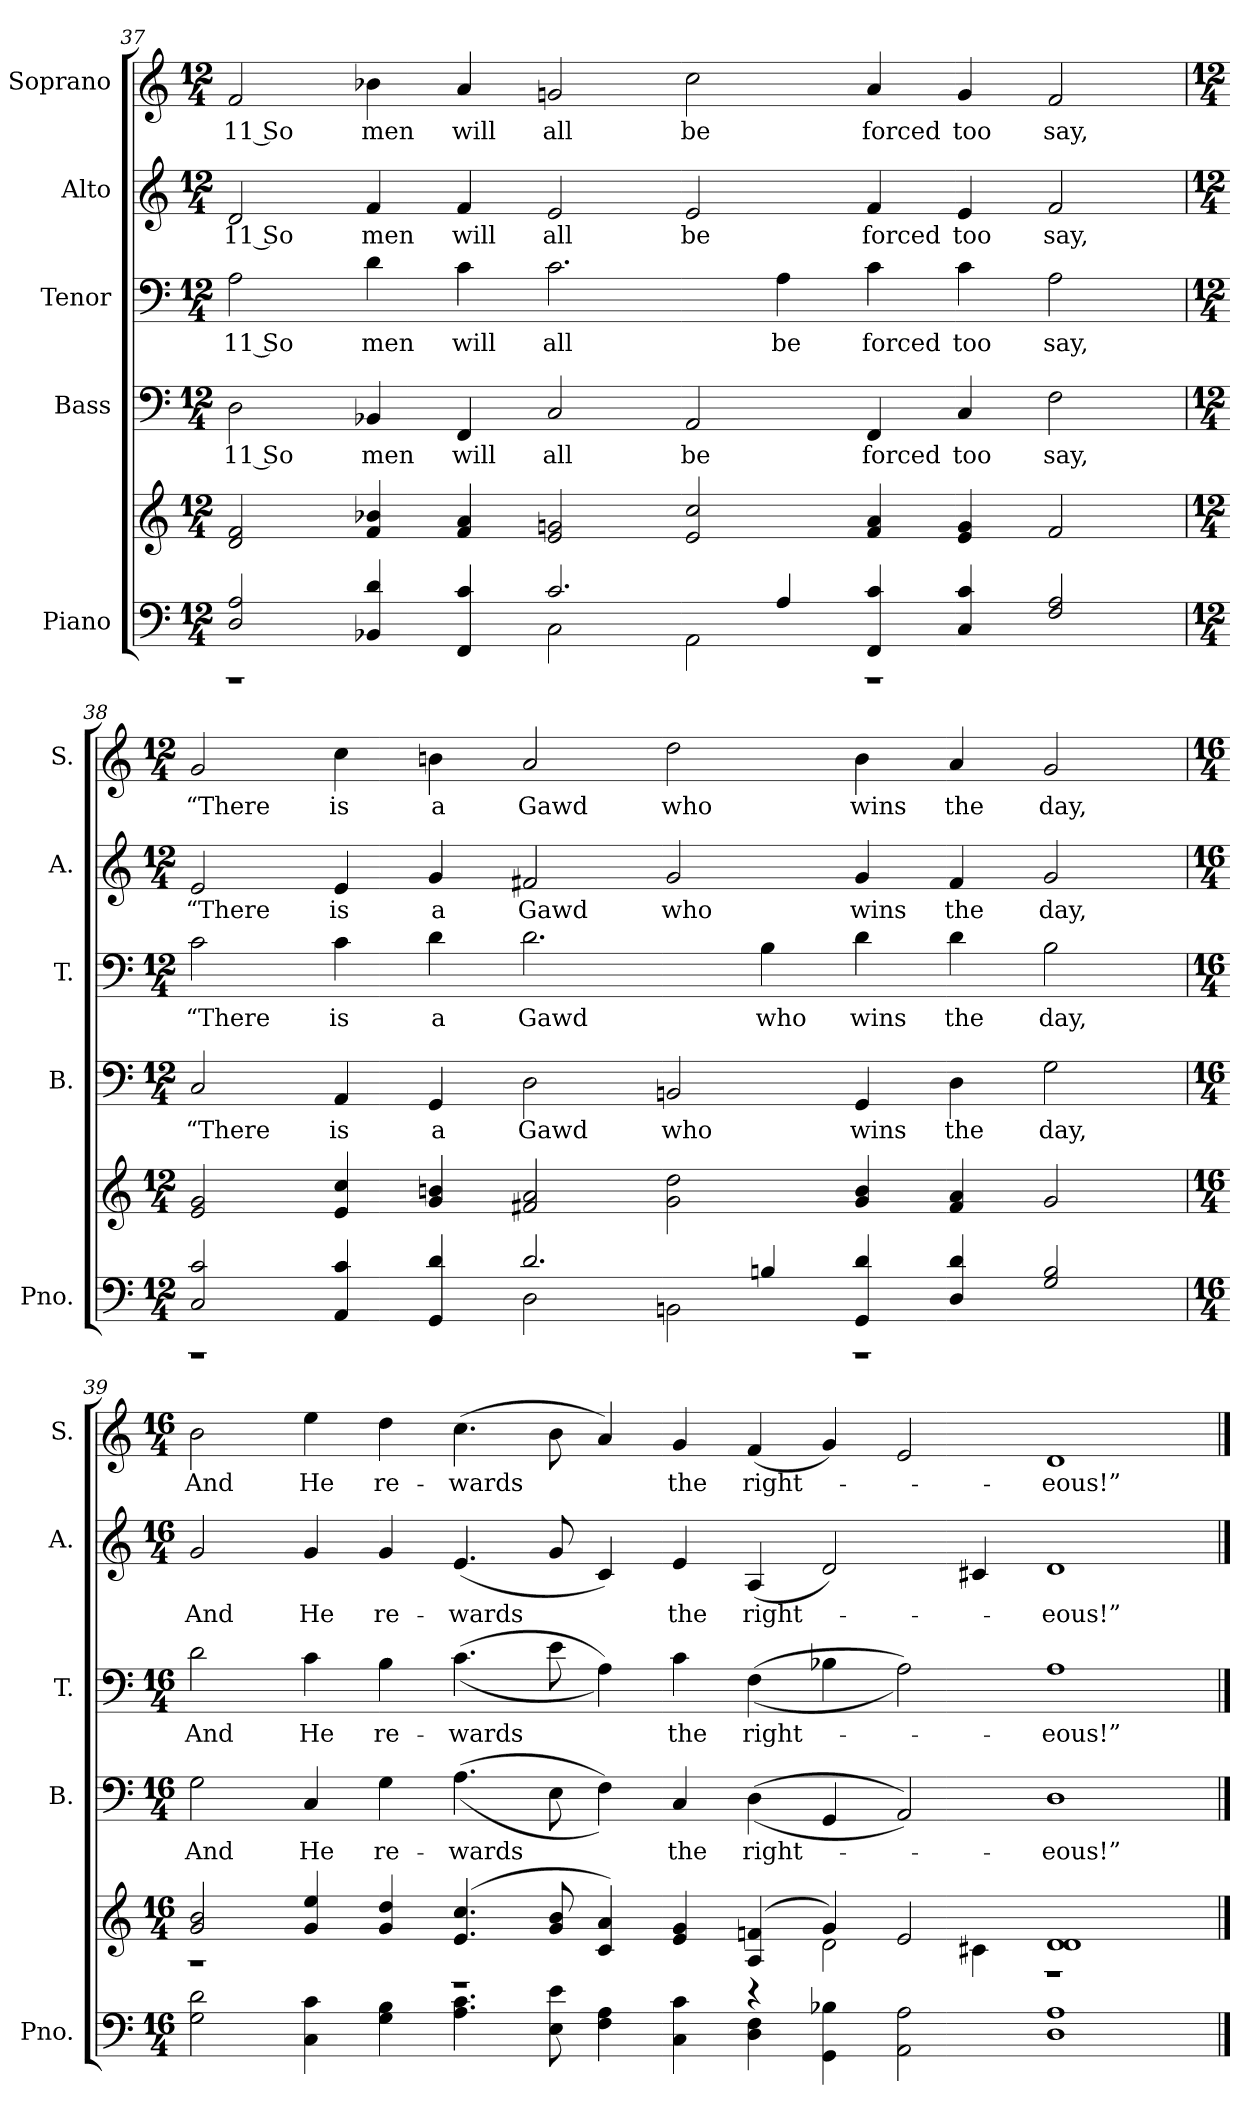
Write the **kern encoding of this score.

**kern	**kern	**kern	**text	**kern	**text	**kern	**text	**kern	**text
*part5	*part5	*part4	*part4	*part3	*part3	*part2	*part2	*part1	*part1
*staff6	*staff5	*staff4	*staff4	*staff3	*staff3	*staff2	*staff2	*staff1	*staff1
*I"Piano	*	*I"Bass	*	*I"Tenor	*	*I"Alto	*	*I"Soprano	*
*I'Pno.	*	*I'B.	*	*I'T.	*	*I'A.	*	*I'S.	*
!!LO:PB:g=z
*clefF4	*clefG2	*clefF4	*	*clefF4	*	*clefG2	*	*clefG2	*
*k[]	*k[]	*k[]	*	*k[]	*	*k[]	*	*k[]	*
*C:	*C:	*C:	*	*C:	*	*C:	*	*C:	*
*M12/4	*M12/4	*M12/4	*	*M12/4	*	*M12/4	*	*M12/4	*
=37	=37	=37	=37	=37	=37	=37	=37	=37	=37
*^	*	*	*	*	*	*	*	*	*
!	!	!	!	!LO:LY:b:color=#000000	!	!	!	!	!	!
!	!	!	!	!	!	!LO:LY:b:color=#000000	!	!	!	!
!	!	!	!	!	!	!	!	!LO:LY:b:color=#000000	!	!
!	!	!	!	!	!	!	!	!	!	!LO:LY:b:color=#000000
2Di/ 2Ai	1r	2di/ 2fi	2Di\	11 So	2Ai\	11 So	2di/	11 So	2fi/	11 So
!	!	!	!	!LO:LY:b:color=#000000	!	!	!	!	!	!
!	!	!	!	!	!	!LO:LY:b:color=#000000	!	!	!	!
!	!	!	!	!	!	!	!	!LO:LY:b:color=#000000	!	!
!	!	!	!	!	!	!	!	!	!	!LO:LY:b:color=#000000
4BB-Xi/ 4di	.	4fi/ 4b-Xi	4BB-Xi/	men	4di\	men	4fi/	men	4b-Xi\	men
!	!	!	!	!LO:LY:b:color=#000000	!	!	!	!	!	!
!	!	!	!	!	!	!LO:LY:b:color=#000000	!	!	!	!
!	!	!	!	!	!	!	!	!LO:LY:b:color=#000000	!	!
!	!	!	!	!	!	!	!	!	!	!LO:LY:b:color=#000000
4FFi/ 4ci	.	4fi/ 4ai	4FFi/	will	4ci\	will	4fi/	will	4ai/	will
!	!	!	!	!LO:LY:b:color=#000000	!	!	!	!	!	!
!	!	!	!	!	!	!LO:LY:b:color=#000000	!	!	!	!
!	!	!	!	!	!	!	!	!LO:LY:b:color=#000000	!	!
!	!	!	!	!	!	!	!	!	!	!LO:LY:b:color=#000000
2.ci/	2Ci\	2ei/ 2gni	2Ci/	all	2.ci\	all	2ei/	all	2gni/	all
!	!	!	!	!LO:LY:b:color=#000000	!	!	!	!	!	!
!	!	!	!	!	!	!	!	!LO:LY:b:color=#000000	!	!
!	!	!	!	!	!	!	!	!	!	!LO:LY:b:color=#000000
.	2AAi\	2ei/ 2cci	2AAi/	be	.	.	2ei/	be	2cci\	be
!	!	!	!	!	!	!LO:LY:b:color=#000000	!	!	!	!
4Ai/	.	.	.	.	4Ai\	be	.	.	.	.
!	!	!	!	!LO:LY:b:color=#000000	!	!	!	!	!	!
!	!	!	!	!	!	!LO:LY:b:color=#000000	!	!	!	!
!	!	!	!	!	!	!	!	!LO:LY:b:color=#000000	!	!
!	!	!	!	!	!	!	!	!	!	!LO:LY:b:color=#000000
4FFi/ 4ci	1r	4fi/ 4ai	4FFi/	forced	4ci\	forced	4fi/	forced	4ai/	forced
!	!	!	!	!LO:LY:b:color=#000000	!	!	!	!	!	!
!	!	!	!	!	!	!LO:LY:b:color=#000000	!	!	!	!
!	!	!	!	!	!	!	!	!LO:LY:b:color=#000000	!	!
!	!	!	!	!	!	!	!	!	!	!LO:LY:b:color=#000000
4Ci/ 4ci	.	4ei/ 4gi	4Ci/	too	4ci\	too	4ei/	too	4gi/	too
!	!	!	!	!LO:LY:b:color=#000000	!	!	!	!	!	!
!	!	!	!	!	!	!LO:LY:b:color=#000000	!	!	!	!
!	!	!	!	!	!	!	!	!LO:LY:b:color=#000000	!	!
!	!	!	!	!	!	!	!	!	!	!LO:LY:b:color=#000000
2Fi/ 2Ai	.	2fi/	2Fi\	say,	2Ai\	say,	2fi/	say,	2fi/	say,
=38	=38	=38	=38	=38	=38	=38	=38	=38	=38	=38
*M12/4	*	*M12/4	*M12/4	*	*M12/4	*	*M12/4	*	*M12/4	*
!	!	!	!	!LO:LY:b:color=#000000	!	!	!	!	!	!
!	!	!	!	!	!	!LO:LY:b:color=#000000	!	!	!	!
!	!	!	!	!	!	!	!	!LO:LY:b:color=#000000	!	!
!	!	!	!	!	!	!	!	!	!	!LO:LY:b:color=#000000
2Ci/ 2ci	1r	2ei/ 2gi	2Ci/	“There	2ci\	“There	2ei/	“There	2gi/	“There
!	!	!	!	!LO:LY:b:color=#000000	!	!	!	!	!	!
!	!	!	!	!	!	!LO:LY:b:color=#000000	!	!	!	!
!	!	!	!	!	!	!	!	!LO:LY:b:color=#000000	!	!
!	!	!	!	!	!	!	!	!	!	!LO:LY:b:color=#000000
4AAi/ 4ci	.	4ei/ 4cci	4AAi/	is	4ci\	is	4ei/	is	4cci\	is
!	!	!	!	!LO:LY:b:color=#000000	!	!	!	!	!	!
!	!	!	!	!	!	!LO:LY:b:color=#000000	!	!	!	!
!	!	!	!	!	!	!	!	!LO:LY:b:color=#000000	!	!
!	!	!	!	!	!	!	!	!	!	!LO:LY:b:color=#000000
4GGi/ 4di	.	4gi/ 4bni	4GGi/	a	4di\	a	4gi/	a	4bni\	a
!	!	!	!	!LO:LY:b:color=#000000	!	!	!	!	!	!
!	!	!	!	!	!	!LO:LY:b:color=#000000	!	!	!	!
!	!	!	!	!	!	!	!	!LO:LY:b:color=#000000	!	!
!	!	!	!	!	!	!	!	!	!	!LO:LY:b:color=#000000
2.di/	2Di\	2f#Xi/ 2ai	2Di\	Gawd	2.di\	Gawd	2f#Xi/	Gawd	2ai/	Gawd
!	!	!	!	!LO:LY:b:color=#000000	!	!	!	!	!	!
!	!	!	!	!	!	!	!	!LO:LY:b:color=#000000	!	!
!	!	!	!	!	!	!	!	!	!	!LO:LY:b:color=#000000
.	2BBni\	2gi\ 2ddi	2BBni/	who	.	.	2gi/	who	2ddi\	who
!	!	!	!	!	!	!LO:LY:b:color=#000000	!	!	!	!
4Bni/	.	.	.	.	4Bi\	who	.	.	.	.
!	!	!	!	!LO:LY:b:color=#000000	!	!	!	!	!	!
!	!	!	!	!	!	!LO:LY:b:color=#000000	!	!	!	!
!	!	!	!	!	!	!	!	!LO:LY:b:color=#000000	!	!
!	!	!	!	!	!	!	!	!	!	!LO:LY:b:color=#000000
4GGi/ 4di	1r	4gi/ 4bi	4GGi/	wins	4di\	wins	4gi/	wins	4bi\	wins
!	!	!	!	!LO:LY:b:color=#000000	!	!	!	!	!	!
!	!	!	!	!	!	!LO:LY:b:color=#000000	!	!	!	!
!	!	!	!	!	!	!	!	!LO:LY:b:color=#000000	!	!
!	!	!	!	!	!	!	!	!	!	!LO:LY:b:color=#000000
4Di/ 4di	.	4f#i/ 4ai	4Di\	the	4di\	the	4f#i/	the	4ai/	the
!	!	!	!	!LO:LY:b:color=#000000	!	!	!	!	!	!
!	!	!	!	!	!	!LO:LY:b:color=#000000	!	!	!	!
!	!	!	!	!	!	!	!	!LO:LY:b:color=#000000	!	!
!	!	!	!	!	!	!	!	!	!	!LO:LY:b:color=#000000
2Gi/ 2Bi	.	2gi/	2Gi\	day,	2Bi\	day,	2gi/	day,	2gi/	day,
*v	*v	*	*	*	*	*	*	*	*	*
!!LO:PB:g=z
=39	=39	=39	=39	=39	=39	=39	=39	=39	=39
*M16/4	*M16/4	*M16/4	*	*M16/4	*	*M16/4	*	*M16/4	*
*	*^	*	*	*	*	*	*	*	*
!	!	!	!	!LO:LY:b:color=#000000	!	!	!	!	!	!
!	!	!	!	!	!	!LO:LY:b:color=#000000	!	!	!	!
!	!	!	!	!	!	!	!	!LO:LY:b:color=#000000	!	!
!	!	!	!	!	!	!	!	!	!	!LO:LY:b:color=#000000
2Gi\ 2di	2gi/ 2bi	1r	2Gi\	And	2di\	And	2gi/	And	2bi\	And
!	!	!	!	!LO:LY:b:color=#000000	!	!	!	!	!	!
!	!	!	!	!	!	!LO:LY:b:color=#000000	!	!	!	!
!	!	!	!	!	!	!	!	!LO:LY:b:color=#000000	!	!
!	!	!	!	!	!	!	!	!	!	!LO:LY:b:color=#000000
4Ci\ 4ci	4gi/ 4eei	.	4Ci/	He	4ci\	He	4gi/	He	4eei\	He
!	!	!	!	!LO:LY:b:color=#000000	!	!	!	!	!	!
!	!	!	!	!	!	!LO:LY:b:color=#000000	!	!	!	!
!	!	!	!	!	!	!	!	!LO:LY:b:color=#000000	!	!
!	!	!	!	!	!	!	!	!	!	!LO:LY:b:color=#000000
4Gi\ 4Bi	4gi/ 4ddi	.	4Gi\	re-	4Bi\	re-	4gi/	re-	4ddi\	re-
!	!	!	!	!LO:LY:b:color=#000000	!	!	!	!	!	!
!	!	!	!	!	!	!LO:LY:b:color=#000000	!	!	!	!
!	!	!	!	!	!	!	!	!LO:LY:b:color=#000000	!	!
!	!	!	!	!	!	!	!	!	!	!LO:LY:b:color=#000000
4.Ai\ 4.ci	(4.ei/ 4.cci	1r	((4.Ai\	-wards	((4.ci\	-wards	(4.ei/	-wards	(4.cci\	-wards
8Ei\ 8ei	8gi/ 8bi	.	8Ei\	.	8ei\	.	8gi/	.	8bi\	.
4Fi\ 4Ai	4ci/ 4ai)	.	4Fi\))	.	4Ai\))	.	4ci/)	.	4ai/)	.
!	!	!	!	!LO:LY:b:color=#000000	!	!	!	!	!	!
!	!	!	!	!	!	!LO:LY:b:color=#000000	!	!	!	!
!	!	!	!	!	!	!	!	!LO:LY:b:color=#000000	!	!
!	!	!	!	!	!	!	!	!	!	!LO:LY:b:color=#000000
4Ci\ 4ci	4ei/ 4gi	.	4Ci/	the	4ci\	the	4ei/	the	4gi/	the
!	!	!	!	!LO:LY:b:color=#000000	!	!	!	!	!	!
!	!	!	!	!	!	!LO:LY:b:color=#000000	!	!	!	!
!	!	!	!	!	!	!	!	!LO:LY:b:color=#000000	!	!
!	!	!	!	!	!	!	!	!	!	!LO:LY:b:color=#000000
4Di\ 4Fi	(4Ai/ 4fni	4r	((4Di\	right-	((4Fi\	right-	(4Ai/	right-	(4fi/	right-
4GGi\ 4B-Xi	4gi/)	2di\	4GGi/	.	4B-Xi\	.	2di/)	.	4gi/)	.
2AAi\ 2Ai	2ei/	.	2AAi/))	.	2Ai\))	.	.	.	2ei/	.
.	.	4c#Xi\	.	.	.	.	4c#Xi/	.	.	.
!	!	!	!	!LO:LY:b:color=#000000	!	!	!	!	!	!
!	!	!	!	!	!	!LO:LY:b:color=#000000	!	!	!	!
!	!	!	!	!	!	!	!	!LO:LY:b:color=#000000	!	!
!	!	!	!	!	!	!	!	!	!	!LO:LY:b:color=#000000
1Di 1Ai	1di 1di	1r	1Di	-eous!”	1Ai	-eous!”	1di	-eous!”	1di	-eous!”
*	*v	*v	*	*	*	*	*	*	*	*
==	==	==	==	==	==	==	==	==	==
*-	*-	*-	*-	*-	*-	*-	*-	*-	*-
